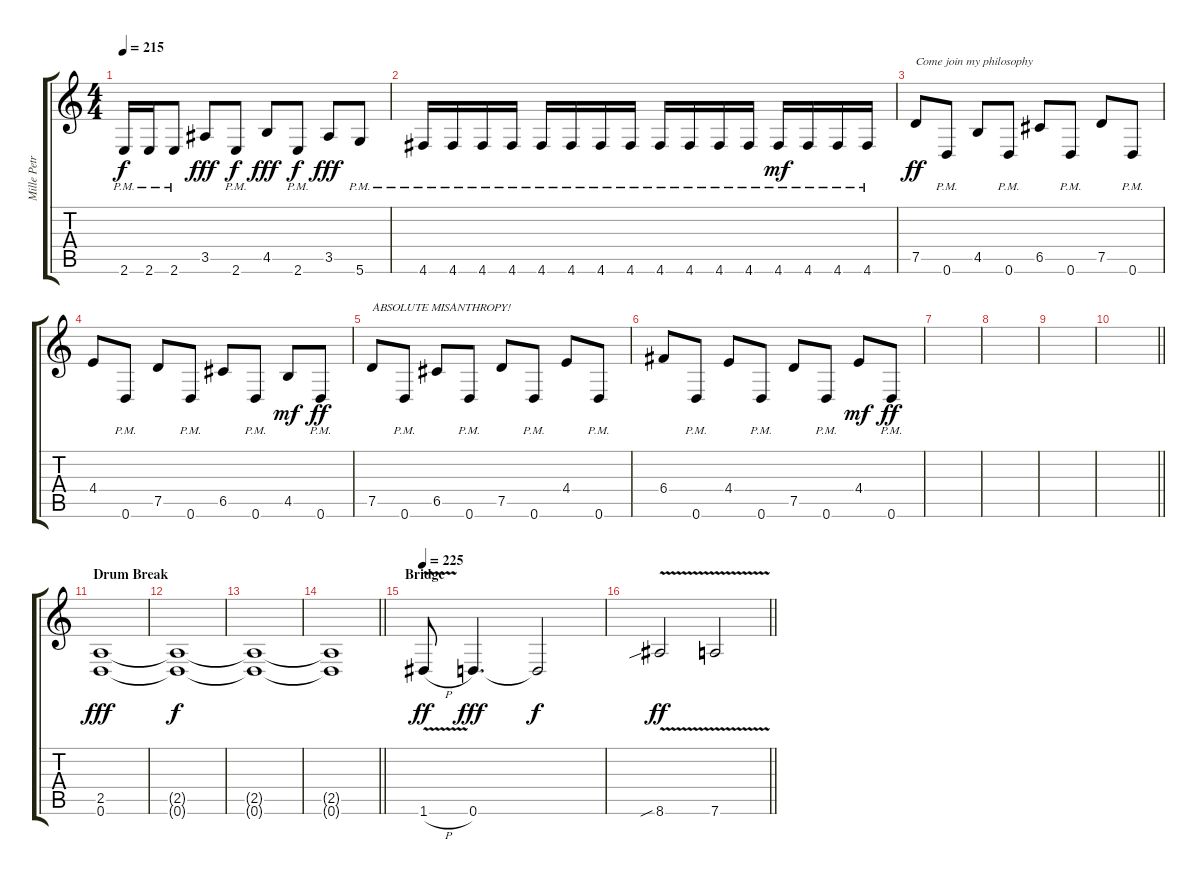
\track ("Mille Petrozza" "Mille Petr") {instrument distortionguitar}
\staff {score tabs}
\tuning (D4 A3 F3 C3 G2 D2) {hide}
\ts (4 4)
\tempo 215
\clef g2
\ks c
2.6{pm}.16{dy f} 2.6{pm}.16 2.6{pm}.8 3.5.8{dy fff} 2.6{pm}.8{dy f} 4.5.8{dy fff} 2.6{pm}.8{dy f} 3.5.8{dy fff} 5.6{pm}.8 |
4.6{pm}.16 4.6{pm}.16 4.6{pm}.16 4.6{pm}.16 4.6{pm}.16 4.6{pm}.16 4.6{pm}.16 4.6{pm}.16 4.6{pm}.16 4.6{pm}.16 4.6{pm}.16 4.6{pm}.16 4.6{pm}.16{dy mf} 4.6{pm}.16 4.6{pm}.16 4.6{pm}.16 |
7.5.8{txt "Come join my philosophy" dy ff} 0.6{pm}.8 4.5.8 0.6{pm}.8 6.5.8 0.6{pm}.8 7.5.8 0.6{pm}.8 |
4.4.8 0.6{pm}.8 7.5.8 0.6{pm}.8 6.5.8 0.6{pm}.8 4.5.8{dy mf} 0.6{pm}.8{dy ff} |
7.5.8{txt "ABSOLUTE MISANTHROPY!"} 0.6{pm}.8 6.5.8 0.6{pm}.8 7.5.8 0.6{pm}.8 4.4.8 0.6{pm}.8 |
6.4.8 0.6{pm}.8 4.4.8 0.6{pm}.8 7.5.8 0.6{pm}.8 4.4.8{dy mf} 0.6{pm}.8{dy ff} |
|
|
|
\barLineRight lightlight
|
\section ("" "Drum Break")
(2.5 0.6).1{dy fff} |
(2.5{t} 0.6{t}).1{dy f} |
(2.5{t} 0.6{t}).1 |
\barLineRight lightlight
(2.5{t} 0.6{t}).1 |
\section ("" "Bridge")
\tempo 225
1.6{v h}.8{dy ff} 0.6.4{d dy fff} 0.6{t}.2{dy f} |
\barLineRight lightlight
8.6{v sib}.2{dy ff} 7.6{v}.2
